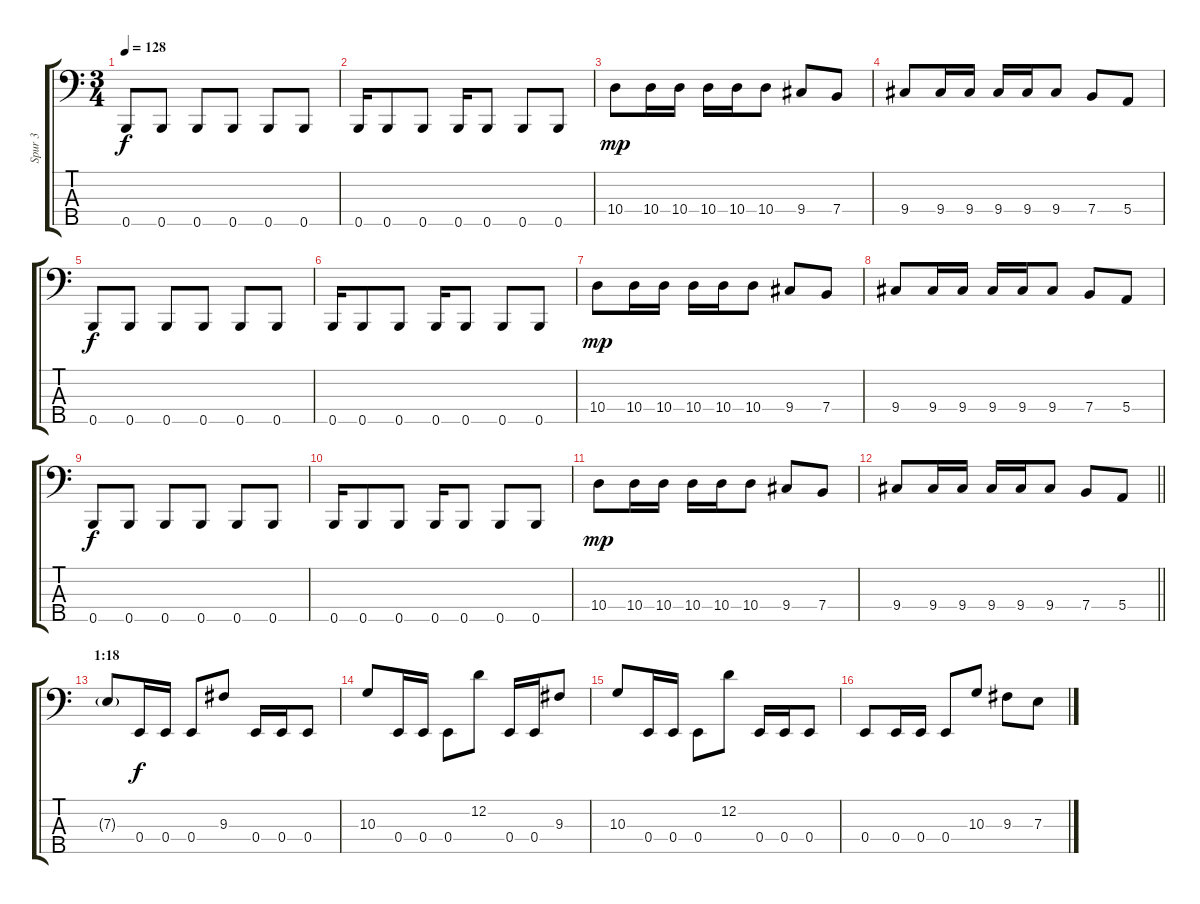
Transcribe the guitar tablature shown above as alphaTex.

\track ("Spur 3" "Spur 3") {instrument electricbasspick}
\staff {score tabs}
\tuning (G2 D2 A1 E1 B0) {hide}
\ts (3 4)
\tempo 128
\clef f4
\ks c
0.5.8{dy f} 0.5.8 0.5.8 0.5.8 0.5.8 0.5.8 |
0.5.16 0.5.8 0.5.8 0.5.16 0.5.8 0.5.8 0.5.8 |
10.4.8{dy mp} 10.4.16 10.4.16 10.4.16 10.4.16 10.4.8 9.4.8 7.4.8 |
9.4.8 9.4.16 9.4.16 9.4.16 9.4.16 9.4.8 7.4.8 5.4.8 |
0.5.8{dy f} 0.5.8 0.5.8 0.5.8 0.5.8 0.5.8 |
0.5.16 0.5.8 0.5.8 0.5.16 0.5.8 0.5.8 0.5.8 |
10.4.8{dy mp} 10.4.16 10.4.16 10.4.16 10.4.16 10.4.8 9.4.8 7.4.8 |
9.4.8 9.4.16 9.4.16 9.4.16 9.4.16 9.4.8 7.4.8 5.4.8 |
0.5.8{dy f} 0.5.8 0.5.8 0.5.8 0.5.8 0.5.8 |
0.5.16 0.5.8 0.5.8 0.5.16 0.5.8 0.5.8 0.5.8 |
10.4.8{dy mp} 10.4.16 10.4.16 10.4.16 10.4.16 10.4.8 9.4.8 7.4.8 |
\barLineRight lightlight
9.4.8 9.4.16 9.4.16 9.4.16 9.4.16 9.4.8 7.4.8 5.4.8 |
\section ("" "1:18")
7.3{g}.8 0.4.16{dy f} 0.4.16 0.4.8 9.3.8 0.4.16 0.4.16 0.4.8 |
10.3.8 0.4.16 0.4.16 0.4.8 12.2.8 0.4.16 0.4.16 9.3.8 |
10.3.8 0.4.16 0.4.16 0.4.8 12.2.8 0.4.16 0.4.16 0.4.8 |
0.4.8 0.4.16 0.4.16 0.4.8 10.3.8 9.3.8 7.3.8
